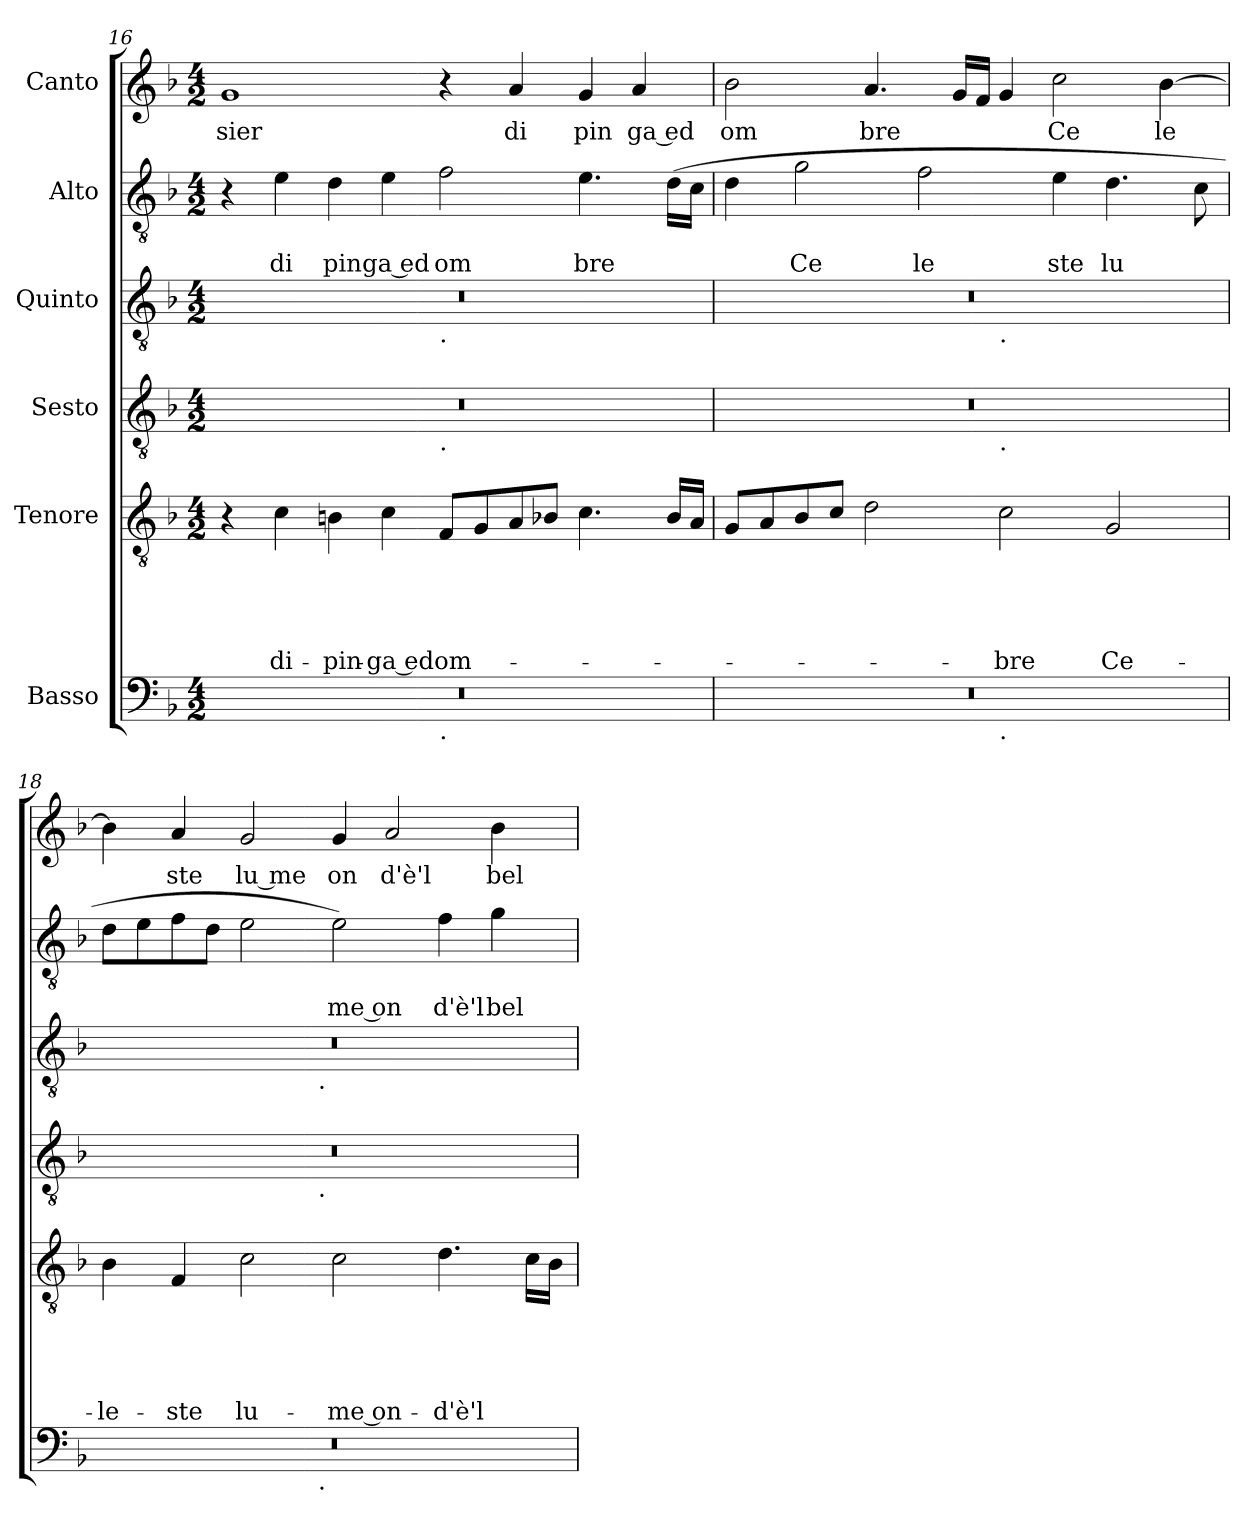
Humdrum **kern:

**kern	**kern	**text	**text	**text	**text	**text	**kern	**kern	**kern	**text	**text	**kern	**text
*part6	*part5	*part5	*part5	*part5	*part5	*part5	*part4	*part3	*part2	*part2	*part2	*part1	*part1
*staff6	*staff5	*staff5	*staff5	*staff5	*staff5	*staff5	*staff4	*staff3	*staff2	*staff2	*staff2	*staff1	*staff1
*I"Basso	*I"Tenore	*	*	*	*	*	*I"Sesto	*I"Quinto	*I"Alto	*	*	*I"Canto	*
*clefF4	*clefGv2	*	*	*	*	*	*clefGv2	*clefGv2	*clefGv2	*	*	*clefG2	*
*ITrd-3c-5	*	*	*	*	*	*	*ITrd-3c-5	*ITrd-3c-5	*ITrd-3c-5	*	*	*	*
*k[b-e-]	*k[b-]	*	*	*	*	*	*k[b-e-]	*k[b-e-]	*k[b-e-]	*	*	*k[b-]	*
*B-:	*F:	*	*	*	*	*	*B-:	*B-:	*B-:	*	*	*F:	*
*M4/2	*M4/2	*	*	*	*	*	*M4/2	*M4/2	*M4/2	*	*	*M4/2	*
=16	=16	=16	=16	=16	=16	=16	=16	=16	=16	=16	=16	=16	=16
!	!	!	!	!	!	!	!	!	!	!	!	!	!LO:LY:b
*^	*	*	*	*	*	*	*^	*^	*	*	*	*	*
0r	1ryy	4r	.	.	.	.	.	0r	1ryy	0r	1ryy	4r	.	.	1g	sier
!	!	!	!	!	!	!	!LO:LY:b	!	!	!	!	!	!	!LO:LY:b	!	!
.	.	4c\	.	.	.	.	di-	.	.	.	.	4a\	.	di	.	.
!	!	!	!	!	!	!	!LO:LY:b	!	!	!	!	!	!	!LO:LY:b	!	!
.	.	4Bn\	.	.	.	.	-pin-	.	.	.	.	4g\	.	pin	.	.
!	!	!	!	!	!	!	!LO:LY:b:rj	!	!	!	!	!	!	!LO:LY:b:rj	!	!
.	.	4c\	.	.	.	.	-ga ed	.	.	.	.	4a\	.	ga ed	.	.
!	!	!	!	!	!	!	!	!	!	!	!LO:TX:b:t=.	!	!	!	!	!
!	!	!	!	!	!	!	!	!	!LO:TX:b:t=.	!	!	!	!	!	!	!
!	!LO:TX:b:t=.	!	!	!	!	!	!	!	!	!	!	!	!	!	!	!
!	!	!	!	!	!	!	!LO:LY:b	!	!	!	!	!	!	!LO:LY:b	!	!
.	1ryy	8F/L	.	.	.	.	om-	.	1ryy	.	1ryy	2b-\	.	om	4r	.
.	.	8G/	.	.	.	.	.	.	.	.	.	.	.	.	.	.
!	!	!	!	!	!	!	!	!	!	!	!	!	!	!	!	!LO:LY:b
.	.	8A/	.	.	.	.	.	.	.	.	.	.	.	.	4a/	di
.	.	8B-X/J	.	.	.	.	.	.	.	.	.	.	.	.	.	.
!	!	!	!	!	!	!	!	!	!	!	!	!	!	!LO:LY:b	!	!LO:LY:b
.	.	4.c\	.	.	.	.	.	.	.	.	.	4.a\	.	bre	4g/	pin
!	!	!	!	!	!	!	!	!	!	!	!	!	!	!	!	!LO:LY:b:rj
.	.	.	.	.	.	.	.	.	.	.	.	.	.	.	4a/	ga ed
.	.	16B-/LL	.	.	.	.	.	.	.	.	.	(<16g\LL	.	.	.	.
.	.	16A/JJ	.	.	.	.	.	.	.	.	.	16f\JJ	.	.	.	.
=17	=17	=17	=17	=17	=17	=17	=17	=17	=17	=17	=17	=17	=17	=17	=17	=17
!	!	!	!	!	!	!	!	!	!	!	!	!	!	!	!	!LO:LY:b
0r	1ryy	8G/L	.	.	.	.	.	0r	1ryy	0r	1ryy	4g\	.	.	2b-\	om
.	.	8A/	.	.	.	.	.	.	.	.	.	.	.	.	.	.
!	!	!	!	!	!	!	!	!	!	!	!	!	!	!LO:LY:b	!	!
.	.	8B-/	.	.	.	.	.	.	.	.	.	2cc\	.	Ce	.	.
.	.	8c/J	.	.	.	.	.	.	.	.	.	.	.	.	.	.
!	!	!	!	!	!	!	!	!	!	!	!	!	!	!	!	!LO:LY:b
.	.	2d\	.	.	.	.	.	.	.	.	.	.	.	.	4.a/	bre
!	!	!	!	!	!	!	!	!	!	!	!	!	!	!LO:LY:b	!	!
.	.	.	.	.	.	.	.	.	.	.	.	2b-\	.	le	.	.
.	.	.	.	.	.	.	.	.	.	.	.	.	.	.	16g/LL	.
.	.	.	.	.	.	.	.	.	.	.	.	.	.	.	16f/JJ	.
!	!	!	!	!	!	!	!	!	!	!	!LO:TX:b:t=.	!	!	!	!	!
!	!	!	!	!	!	!	!	!	!LO:TX:b:t=.	!	!	!	!	!	!	!
!	!LO:TX:b:t=.	!	!	!	!	!	!	!	!	!	!	!	!	!	!	!
!	!	!	!	!	!	!	!LO:LY:b	!	!	!	!	!	!	!	!	!
.	1ryy	2c\	.	.	.	.	-bre	.	1ryy	.	1ryy	.	.	.	4g/	.
!	!	!	!	!	!	!	!	!	!	!	!	!	!	!LO:LY:b	!	!LO:LY:b
.	.	.	.	.	.	.	.	.	.	.	.	4a\	.	ste	2cc\	Ce
!	!	!	!	!	!	!	!LO:LY:b	!	!	!	!	!	!	!LO:LY:b	!	!
.	.	2G/	.	.	.	.	Ce-	.	.	.	.	4.g\	.	lu	.	.
!	!	!	!	!	!	!	!	!	!	!	!	!	!	!	!	!LO:LY:b
.	.	.	.	.	.	.	.	.	.	.	.	.	.	.	[>4b-\	le
.	.	.	.	.	.	.	.	.	.	.	.	8f\	.	.	.	.
=18	=18	=18	=18	=18	=18	=18	=18	=18	=18	=18	=18	=18	=18	=18	=18	=18
!	!	!	!	!	!	!	!LO:LY:b	!	!	!	!	!	!	!	!	!
0r	2ryy	4B-\	.	.	.	.	-le-	0r	2ryy	0r	2ryy	8g\L	.	.	4b-\]	.
.	.	.	.	.	.	.	.	.	.	.	.	8a\	.	.	.	.
!	!	!	!	!	!	!	!LO:LY:b	!	!	!	!	!	!	!	!	!LO:LY:b
.	.	4F/	.	.	.	.	-ste	.	.	.	.	8b-\	.	.	4a/	ste
.	.	.	.	.	.	.	.	.	.	.	.	8g\J	.	.	.	.
!	!	!	!	!	!	!	!LO:LY:b	!	!	!	!	!	!	!	!	!LO:LY:b
.	4...ryy	2c\	.	.	.	.	lu-	.	4...ryy	.	4...ryy	2a\	.	.	2g/	lu me
!	!	!	!	!	!	!	!	!	!	!	!LO:TX:b:t=.	!	!	!	!	!
!	!	!	!	!	!	!	!	!	!LO:TX:b:t=.	!	!	!	!	!	!	!
!	!LO:TX:b:t=.	!	!	!	!	!	!	!	!	!	!	!	!	!	!	!
.	1ryy	.	.	.	.	.	.	.	1ryy	.	1ryy	.	.	.	.	.
!	!	!	!	!	!	!	!LO:LY:b:rj	!	!	!	!	!	!	!LO:LY:b:rj	!	!LO:LY:b
.	.	2c\	.	.	.	.	-me on-	.	.	.	.	2a\)	.	me on	4g/	on
!	!	!	!	!	!	!	!	!	!	!	!	!	!	!	!	!LO:LY:b
.	.	.	.	.	.	.	.	.	.	.	.	.	.	.	2a/	d'è'l
!	!	!	!	!	!	!	!LO:LY:b	!	!	!	!	!	!	!LO:LY:b	!	!
.	.	4.d\	.	.	.	.	-d'è'l	.	.	.	.	4b-\	.	d'è'l	.	.
!	!	!	!	!	!	!	!	!	!	!	!	!	!	!LO:LY:b	!	!LO:LY:b
.	.	.	.	.	.	.	.	.	.	.	.	4cc\	.	bel	4b-\	bel
.	.	16c\LL	.	.	.	.	.	.	.	.	.	.	.	.	.	.
.	.	16B-\JJ	.	.	.	.	.	.	.	.	.	.	.	.	.	.
.	32ryy	.	.	.	.	.	.	.	32ryy	.	32ryy	.	.	.	.	.
*	*	*	*	*	*	*	*	*v	*v	*	*	*	*	*	*	*
*v	*v	*	*	*	*	*	*	*	*v	*v	*	*	*	*	*
=	=	=	=	=	=	=	=	=	=	=	=	=	=
*-	*-	*-	*-	*-	*-	*-	*-	*-	*-	*-	*-	*-	*-
